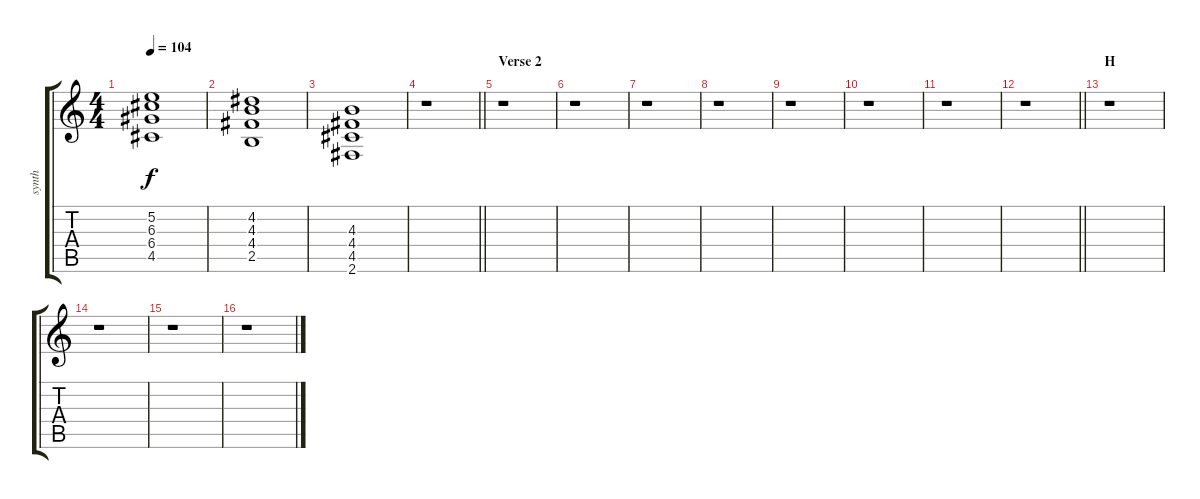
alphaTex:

\track ("synth" "synth") {instrument distortionguitar}
\staff {score tabs}
\tuning (E4 B3 G3 D3 A2 E2) {hide}
\ts (4 4)
\tempo 104
\clef g2
\ks c
(5.2 6.3 6.4 4.5).1{dy f} |
(4.2 4.3 4.4 2.5).1 |
(4.3 4.4 4.5 2.6).1 |
\barLineRight lightlight
r.1 |
\section ("" "Verse 2")
r.1 |
r.1 |
r.1 |
r.1 |
r.1 |
r.1 |
r.1 |
\barLineRight lightlight
r.1 |
\section ("" "H")
r.1 |
r.1 |
r.1 |
r.1
